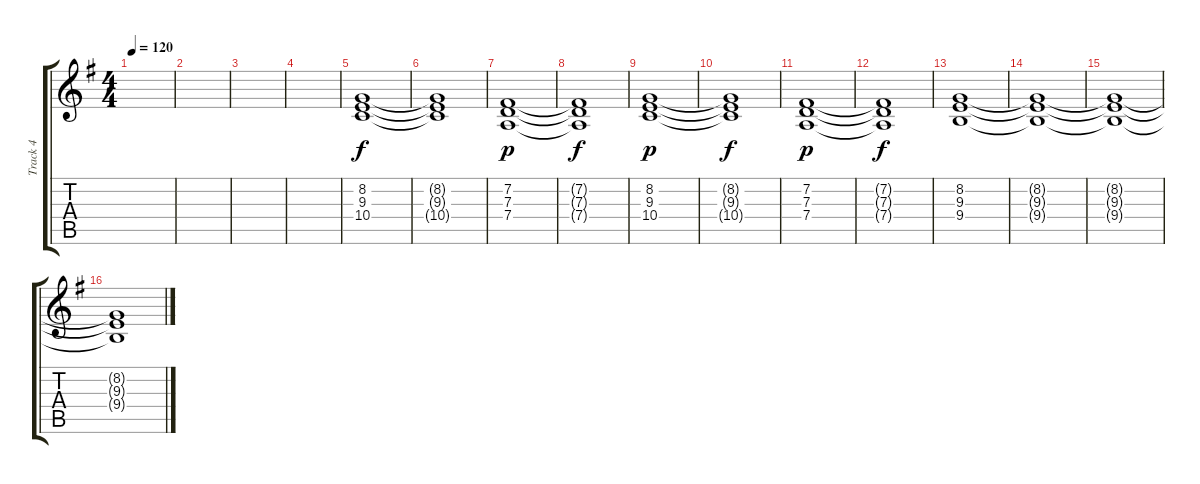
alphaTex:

\track ("Track 4" "Track 4") {instrument pad2warm}
\staff {score tabs}
\tuning (E4 B3 G3 D3 A2 E2) {hide}
\ts (4 4)
\tempo 120
\clef g2
\ks g
|
|
|
|
(8.2 9.3 10.4).1 |
(8.2{t} 9.3{t} 10.4{t}).1{dy f} |
(7.2 7.3 7.4).1{dy p} |
(7.2{t} 7.3{t} 7.4{t}).1{dy f} |
(8.2 9.3 10.4).1{dy p} |
(8.2{t} 9.3{t} 10.4{t}).1{dy f} |
(7.2 7.3 7.4).1{dy p} |
(7.2{t} 7.3{t} 7.4{t}).1{dy f} |
(8.2 9.3 9.4).1 |
(8.2{t} 9.3{t} 9.4{t}).1 |
(8.2{t} 9.3{t} 9.4{t}).1 |
(8.2{t} 9.3{t} 9.4{t}).1
